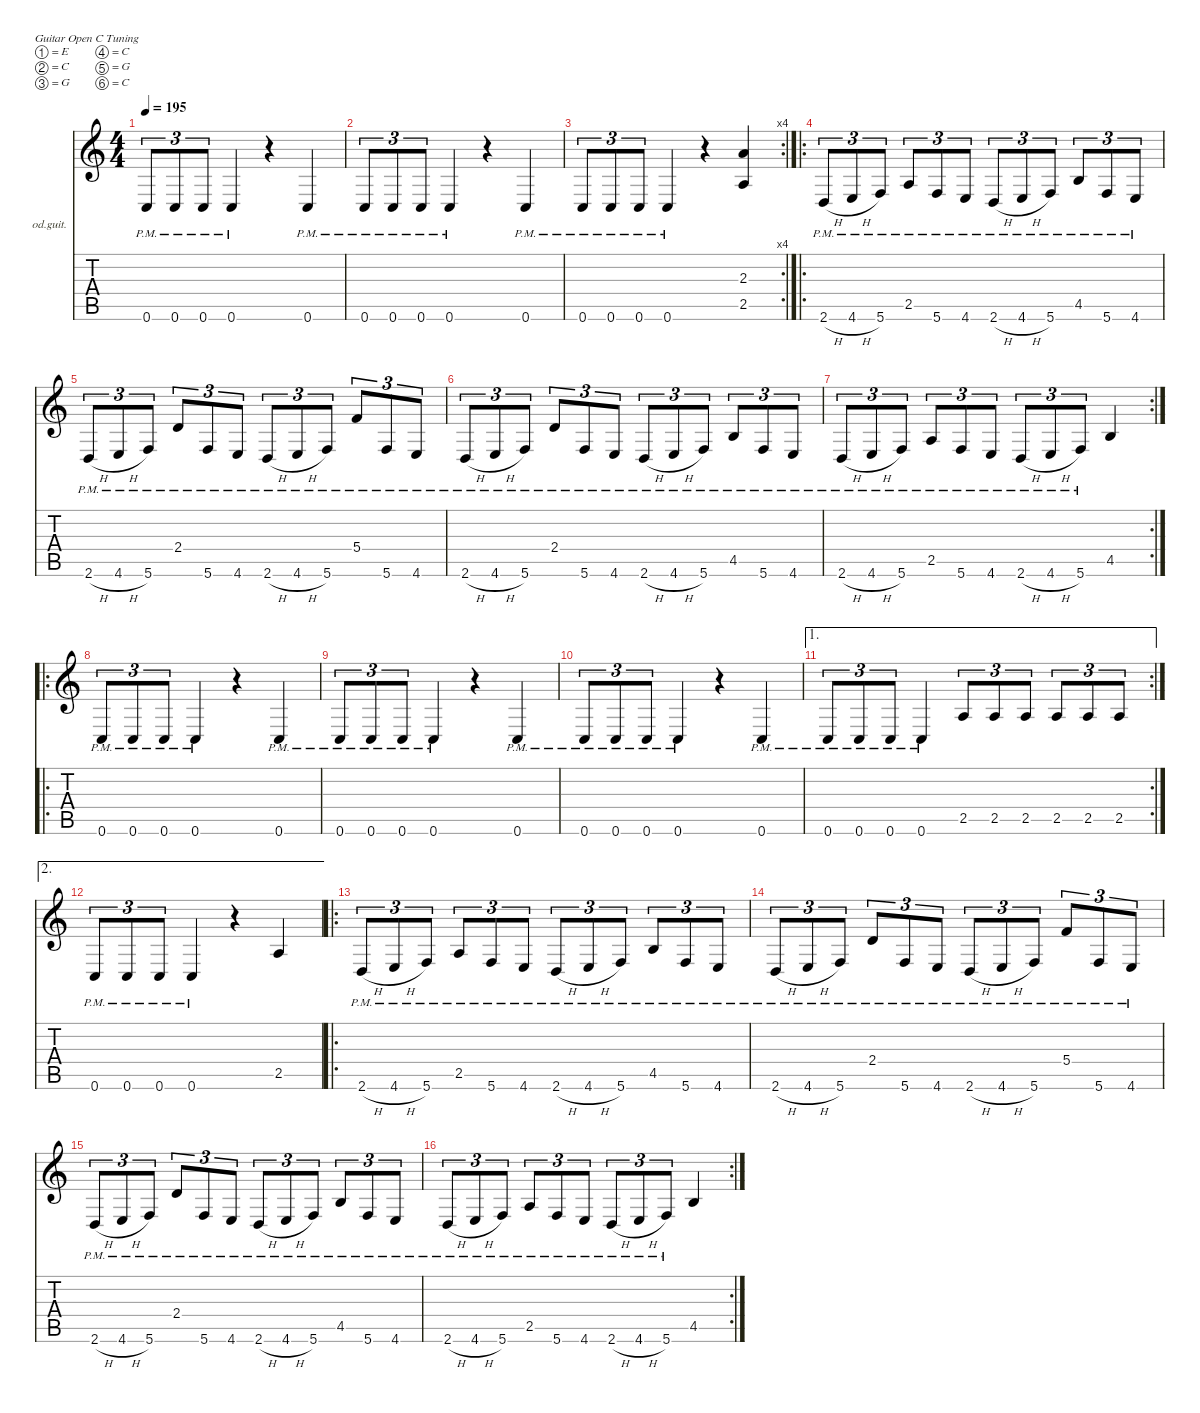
\defaultSystemsLayout 4
\hideDynamics
\bracketExtendMode nobrackets
\firstSystemTrackNameOrientation horizontal
\otherSystemsTrackNameOrientation horizontal
\track ("Dave" "od.guit.") {instrument overdrivenguitar}
\staff {score tabs}
\tuning (E4 C4 G3 C3 G2 C2)
\ts (4 4)
\tempo 195
\clef g2
\ks c
0.6{pm}.8{tu (3 2) dy f beam Up} 0.6{pm}.8{tu (3 2) beam Up} 0.6{pm}.8{tu (3 2) beam Up} 0.6{pm}.4{beam Up} r.4{beam Up} 0.6{pm}.4{beam Up} |
0.6{pm}.8{tu (3 2) beam Up} 0.6{pm}.8{tu (3 2) beam Up} 0.6{pm}.8{tu (3 2) beam Up} 0.6{pm}.4{beam Up} r.4{beam Up} 0.6{pm}.4{beam Up} |
\rc 4
0.6{pm}.8{tu (3 2) beam Up} 0.6{pm}.8{tu (3 2) beam Up} 0.6{pm}.8{tu (3 2) beam Up} 0.6{pm}.4{beam Up} r.4{beam Up} (2.3 2.5).4{beam Up} |
\ro
2.6{h pm}.8{tu (3 2) beam Up} 4.6{h pm}.8{tu (3 2) beam Up} 5.6{pm}.8{tu (3 2) beam Up} 2.5{pm}.8{tu (3 2) beam Up} 5.6{pm}.8{tu (3 2) beam Up} 4.6{pm}.8{tu (3 2) beam Up} 2.6{h pm}.8{tu (3 2) beam Up} 4.6{h pm}.8{tu (3 2) beam Up} 5.6{pm}.8{tu (3 2) beam Up} 4.5{pm}.8{tu (3 2) beam Up} 5.6{pm}.8{tu (3 2) beam Up} 4.6{pm}.8{tu (3 2) beam Up} |
2.6{h pm}.8{tu (3 2) beam Up} 4.6{h pm}.8{tu (3 2) beam Up} 5.6{pm}.8{tu (3 2) beam Up} 2.4{pm}.8{tu (3 2) beam Up} 5.6{pm}.8{tu (3 2) beam Up} 4.6{pm}.8{tu (3 2) beam Up} 2.6{h pm}.8{tu (3 2) beam Up} 4.6{h pm}.8{tu (3 2) beam Up} 5.6{pm}.8{tu (3 2) beam Up} 5.4{pm}.8{tu (3 2) beam Up} 5.6{pm}.8{tu (3 2) beam Up} 4.6{pm}.8{tu (3 2) beam Up} |
2.6{h pm}.8{tu (3 2) beam Up} 4.6{h pm}.8{tu (3 2) beam Up} 5.6{pm}.8{tu (3 2) beam Up} 2.4{pm}.8{tu (3 2) beam Up} 5.6{pm}.8{tu (3 2) beam Up} 4.6{pm}.8{tu (3 2) beam Up} 2.6{h pm}.8{tu (3 2) beam Up} 4.6{h pm}.8{tu (3 2) beam Up} 5.6{pm}.8{tu (3 2) beam Up} 4.5{pm}.8{tu (3 2) beam Up} 5.6{pm}.8{tu (3 2) beam Up} 4.6{pm}.8{tu (3 2) beam Up} |
\rc 2
2.6{h pm}.8{tu (3 2) beam Up} 4.6{h pm}.8{tu (3 2) beam Up} 5.6{pm}.8{tu (3 2) beam Up} 2.5{pm}.8{tu (3 2) beam Up} 5.6{pm}.8{tu (3 2) beam Up} 4.6{pm}.8{tu (3 2) beam Up} 2.6{h pm}.8{tu (3 2) beam Up} 4.6{h pm}.8{tu (3 2) beam Up} 5.6{pm}.8{tu (3 2) beam Up} 4.5.4{beam Up} |
\ro
0.6{pm}.8{tu (3 2) beam Up} 0.6{pm}.8{tu (3 2) beam Up} 0.6{pm}.8{tu (3 2) beam Up} 0.6{pm}.4{beam Up} r.4{beam Up} 0.6{pm}.4{beam Up} |
0.6{pm}.8{tu (3 2) beam Up} 0.6{pm}.8{tu (3 2) beam Up} 0.6{pm}.8{tu (3 2) beam Up} 0.6{pm}.4{beam Up} r.4{beam Up} 0.6{pm}.4{beam Up} |
0.6{pm}.8{tu (3 2) beam Up} 0.6{pm}.8{tu (3 2) beam Up} 0.6{pm}.8{tu (3 2) beam Up} 0.6{pm}.4{beam Up} r.4{beam Up} 0.6{pm}.4{beam Up} |
\ae 1
\rc 2
0.6{pm}.8{tu (3 2) beam Up} 0.6{pm}.8{tu (3 2) beam Up} 0.6{pm}.8{tu (3 2) beam Up} 0.6{pm}.4{beam Up} 2.5.8{tu (3 2) beam Up} 2.5.8{tu (3 2) beam Up} 2.5.8{tu (3 2) beam Up} 2.5.8{tu (3 2) beam Up} 2.5.8{tu (3 2) beam Up} 2.5.8{tu (3 2) beam Up} |
\ae 2
0.6{pm}.8{tu (3 2) beam Up} 0.6{pm}.8{tu (3 2) beam Up} 0.6{pm}.8{tu (3 2) beam Up} 0.6{pm}.4{beam Up} r.4{beam Up} 2.5.4{beam Up} |
\ro
2.6{h pm}.8{tu (3 2) beam Up} 4.6{h pm}.8{tu (3 2) beam Up} 5.6{pm}.8{tu (3 2) beam Up} 2.5{pm}.8{tu (3 2) beam Up} 5.6{pm}.8{tu (3 2) beam Up} 4.6{pm}.8{tu (3 2) beam Up} 2.6{h pm}.8{tu (3 2) beam Up} 4.6{h pm}.8{tu (3 2) beam Up} 5.6{pm}.8{tu (3 2) beam Up} 4.5{pm}.8{tu (3 2) beam Up} 5.6{pm}.8{tu (3 2) beam Up} 4.6{pm}.8{tu (3 2) beam Up} |
2.6{h pm}.8{tu (3 2) beam Up} 4.6{h pm}.8{tu (3 2) beam Up} 5.6{pm}.8{tu (3 2) beam Up} 2.4{pm}.8{tu (3 2) beam Up} 5.6{pm}.8{tu (3 2) beam Up} 4.6{pm}.8{tu (3 2) beam Up} 2.6{h pm}.8{tu (3 2) beam Up} 4.6{h pm}.8{tu (3 2) beam Up} 5.6{pm}.8{tu (3 2) beam Up} 5.4{pm}.8{tu (3 2) beam Up} 5.6{pm}.8{tu (3 2) beam Up} 4.6{pm}.8{tu (3 2) beam Up} |
2.6{h pm}.8{tu (3 2) beam Up} 4.6{h pm}.8{tu (3 2) beam Up} 5.6{pm}.8{tu (3 2) beam Up} 2.4{pm}.8{tu (3 2) beam Up} 5.6{pm}.8{tu (3 2) beam Up} 4.6{pm}.8{tu (3 2) beam Up} 2.6{h pm}.8{tu (3 2) beam Up} 4.6{h pm}.8{tu (3 2) beam Up} 5.6{pm}.8{tu (3 2) beam Up} 4.5{pm}.8{tu (3 2) beam Up} 5.6{pm}.8{tu (3 2) beam Up} 4.6{pm}.8{tu (3 2) beam Up} |
\rc 2
2.6{h pm}.8{tu (3 2) beam Up} 4.6{h pm}.8{tu (3 2) beam Up} 5.6{pm}.8{tu (3 2) beam Up} 2.5{pm}.8{tu (3 2) beam Up} 5.6{pm}.8{tu (3 2) beam Up} 4.6{pm}.8{tu (3 2) beam Up} 2.6{h pm}.8{tu (3 2) beam Up} 4.6{h pm}.8{tu (3 2) beam Up} 5.6{pm}.8{tu (3 2) beam Up} 4.5.4{beam Up}
